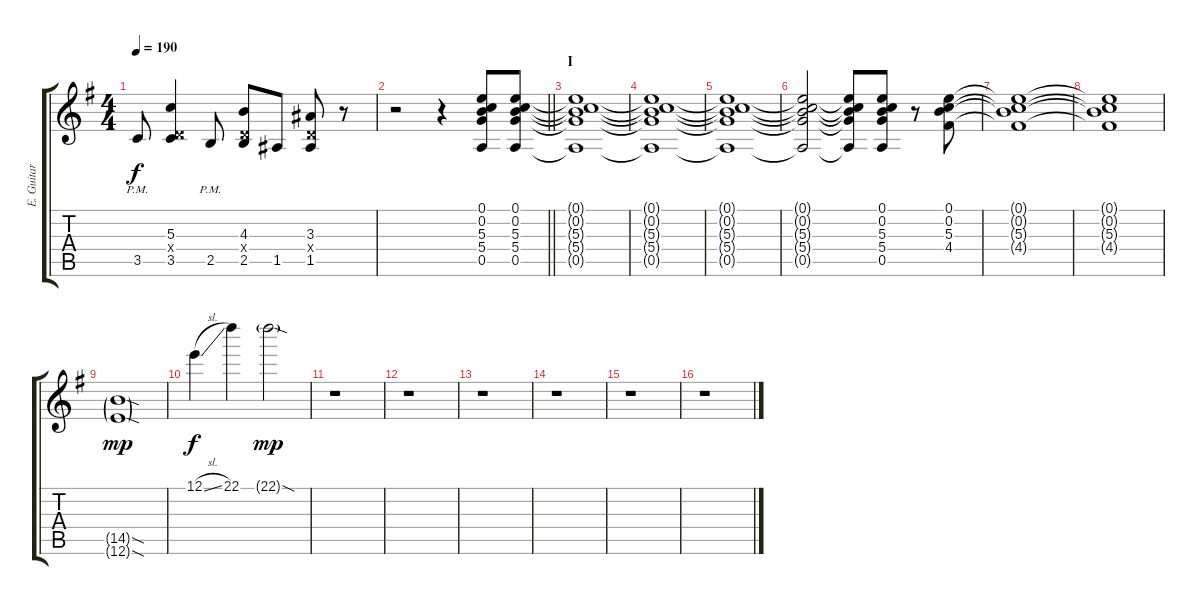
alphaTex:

\track ("E. Guitar II" "E. Guitar ") {instrument overdrivenguitar}
\staff {score tabs}
\tuning (E4 B3 G3 D3 A2 E2) {hide}
\ts (4 4)
\tempo 190
\clef g2
\ks g
3.5{pm}.8{dy f} (5.3 0.4{x} 3.5).4 2.5{pm}.8 (4.3 0.4{x} 2.5).8 1.5.8 (3.3 0.4{x} 1.5).8 r.8 |
\barLineRight lightlight
r.2 r.4 (0.1 0.2 5.3 5.4 0.5).8 (0.1 0.2 5.3 5.4 0.5).8 |
\section ("" "I")
(0.1{t} 0.2{t} 5.3{t} 5.4{t} 0.5{t}).1 |
(0.1{t} 0.2{t} 5.3{t} 5.4{t} 0.5{t}).1 |
(0.1{t} 0.2{t} 5.3{t} 5.4{t} 0.5{t}).1 |
(0.1{t} 0.2{t} 5.3{t} 5.4{t} 0.5{t}).2 (0.1{t} 0.2{t} 5.3{t} 5.4{t} 0.5{t}).8 (0.1 0.2 5.3 5.4 0.5).8 r.8 (0.1 0.2 5.3 4.4).8 |
(0.1{t} 0.2{t} 5.3{t} 4.4{t}).1 |
(0.1{t} 0.2{t} 5.3{t} 4.4{t}).1 |
(14.5{sod g} 12.6{sod g}).1{dy mp} |
12.1{sl}.4{dy f} 22.1.4 22.1{sod g}.2{dy mp} |
r.1 |
r.1 |
r.1 |
r.1 |
r.1 |
r.1
